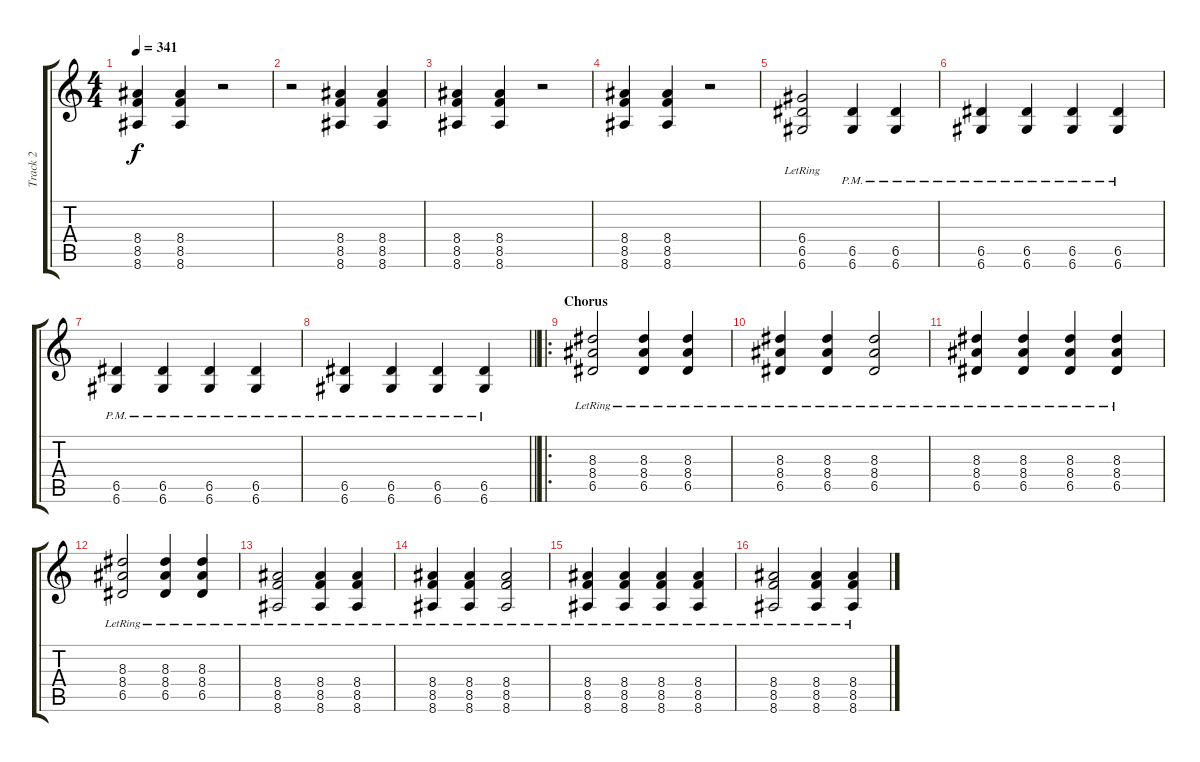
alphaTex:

\track ("Track 2" "Track 2") {instrument overdrivenguitar}
\staff {score tabs}
\tuning (E4 B3 G3 D3 A2 D2) {hide}
\ts (4 4)
\tempo 341
\clef g2
\ks c
(8.4 8.5 8.6).4{dy f} (8.4 8.5 8.6).4 r.2 |
r.2 (8.4 8.5 8.6).4 (8.4 8.5 8.6).4 |
(8.4 8.5 8.6).4 (8.4 8.5 8.6).4 r.2 |
(8.4 8.5 8.6).4 (8.4 8.5 8.6).4 r.2 |
(6.4{lr} 6.5{lr} 6.6{lr}).2 (6.5{pm} 6.6{pm}).4 (6.5{pm} 6.6{pm}).4 |
(6.5{pm} 6.6{pm}).4 (6.5{pm} 6.6{pm}).4 (6.5{pm} 6.6{pm}).4 (6.5{pm} 6.6{pm}).4 |
(6.5{pm} 6.6{pm}).4 (6.5{pm} 6.6{pm}).4 (6.5{pm} 6.6{pm}).4 (6.5{pm} 6.6{pm}).4 |
\barLineRight lightlight
(6.5{pm} 6.6{pm}).4 (6.5{pm} 6.6{pm}).4 (6.5{pm} 6.6{pm}).4 (6.5{pm} 6.6{pm}).4 |
\ro
\section ("" "Chorus")
(8.3{lr} 8.4{lr} 6.5{lr}).2 (8.3{lr} 8.4{lr} 6.5{lr}).4 (8.3{lr} 8.4{lr} 6.5{lr}).4 |
(8.3{lr} 8.4{lr} 6.5{lr}).4 (8.3{lr} 8.4{lr} 6.5{lr}).4 (8.3{lr} 8.4{lr} 6.5{lr}).2 |
(8.3{lr} 8.4{lr} 6.5{lr}).4 (8.3{lr} 8.4{lr} 6.5{lr}).4 (8.3{lr} 8.4{lr} 6.5{lr}).4 (8.3{lr} 8.4{lr} 6.5{lr}).4 |
(8.3{lr} 8.4{lr} 6.5{lr}).2 (8.3{lr} 8.4{lr} 6.5{lr}).4 (8.3{lr} 8.4{lr} 6.5{lr}).4 |
(8.4{lr} 8.5{lr} 8.6{lr}).2 (8.4{lr} 8.5{lr} 8.6{lr}).4 (8.4{lr} 8.5{lr} 8.6{lr}).4 |
(8.4{lr} 8.5{lr} 8.6{lr}).4 (8.4{lr} 8.5{lr} 8.6{lr}).4 (8.4{lr} 8.5{lr} 8.6{lr}).2 |
(8.4{lr} 8.5{lr} 8.6{lr}).4 (8.4{lr} 8.5{lr} 8.6{lr}).4 (8.4{lr} 8.5{lr} 8.6{lr}).4 (8.4{lr} 8.5{lr} 8.6{lr}).4 |
(8.4{lr} 8.5{lr} 8.6{lr}).2 (8.4{lr} 8.5{lr} 8.6{lr}).4 (8.4{lr} 8.5{lr} 8.6{lr}).4
